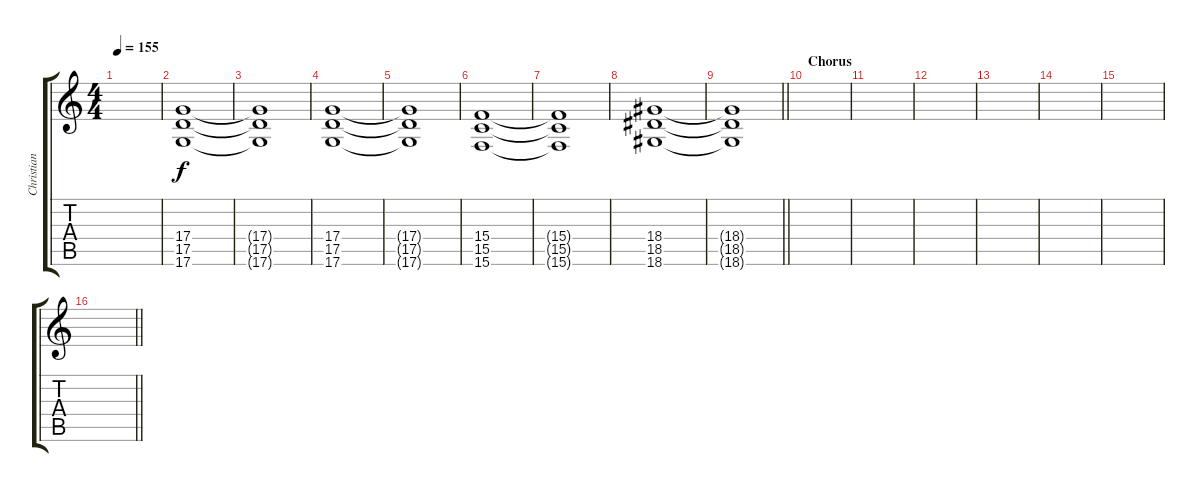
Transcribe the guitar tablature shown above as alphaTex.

\track ("Christian \"Flake\" Lorenz" "Christian ") {instrument choiraahs}
\staff {score tabs}
\tuning (E4 B3 G3 D3 A2 D2) {hide}
\ts (4 4)
\tempo 155
\clef g2
\ks c
|
(17.4 17.5 17.6).1 |
(17.4{t} 17.5{t} 17.6{t}).1 |
(17.4 17.5 17.6).1 |
(17.4{t} 17.5{t} 17.6{t}).1 |
(15.4 15.5 15.6).1 |
(15.4{t} 15.5{t} 15.6{t}).1 |
(18.4 18.5 18.6).1 |
\barLineRight lightlight
(18.4{t} 18.5{t} 18.6{t}).1 |
\section ("" "Chorus")
|
|
|
|
|
|
\barLineRight lightlight
